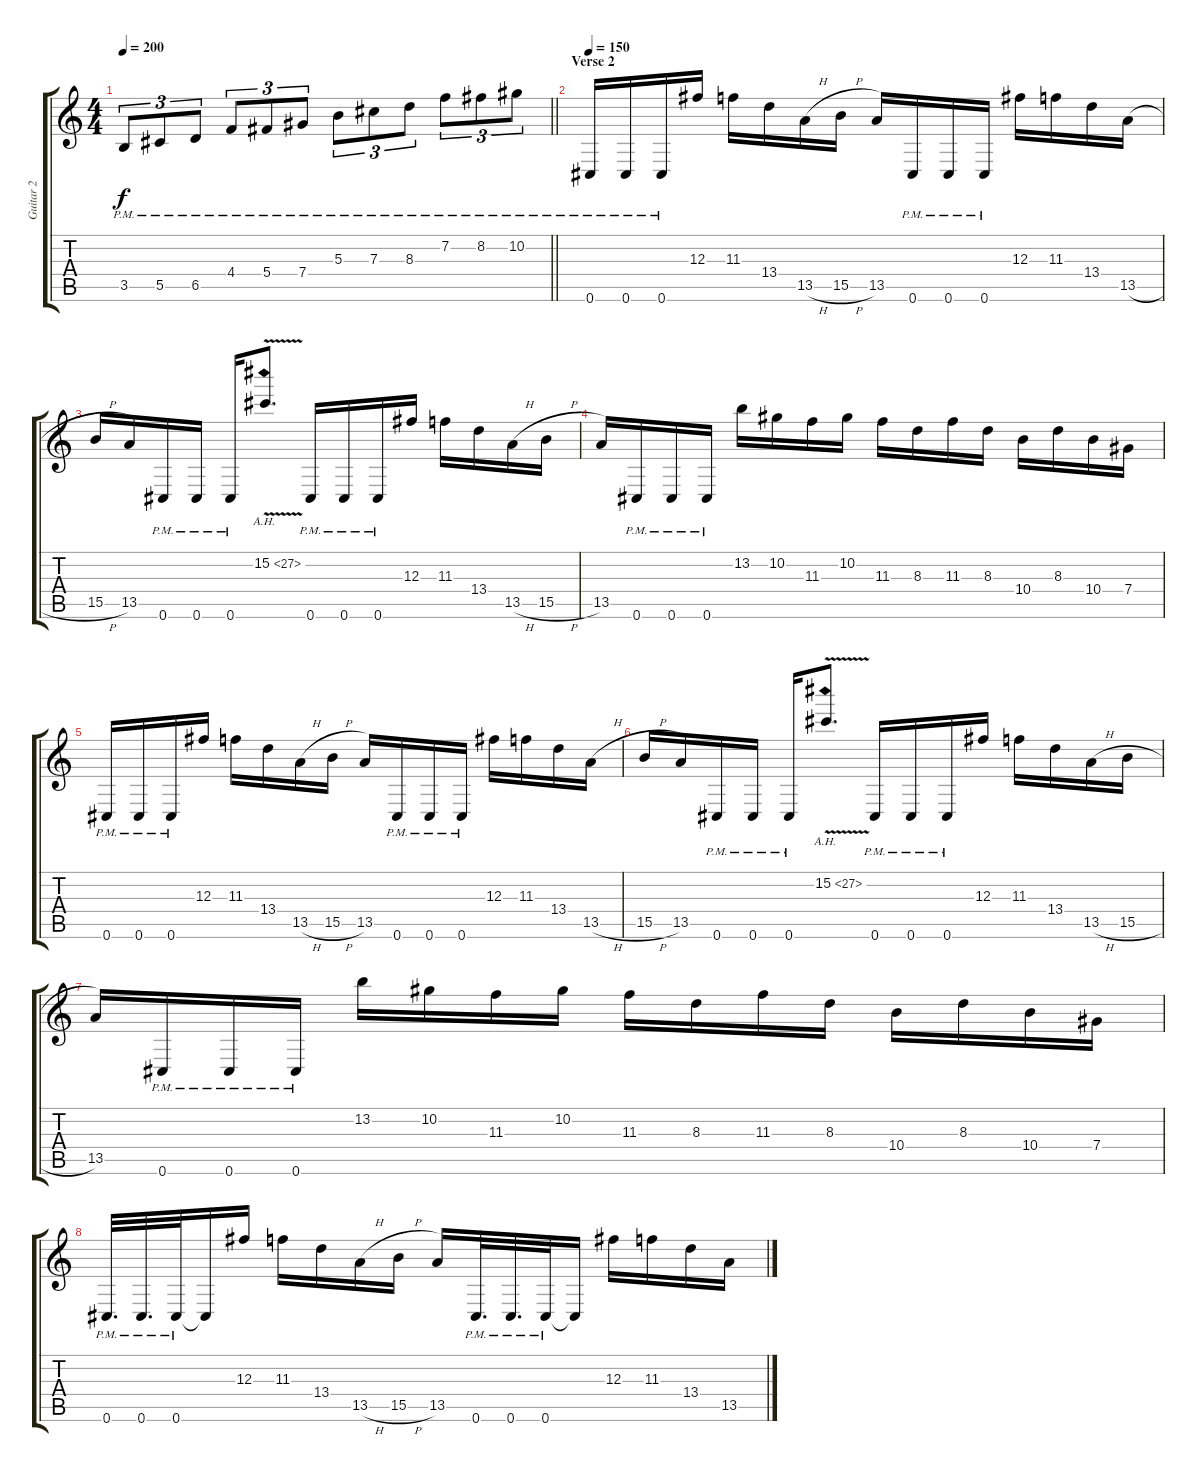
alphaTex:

\track ("Guitar 2" "Guitar 2") {instrument distortionguitar}
\staff {score tabs}
\tuning (Eb4 Bb3 Gb3 Db3 Ab2 Db2) {hide}
\ts (4 4)
\tempo 200
\clef g2
\barLineRight lightlight
\ks c
3.5{pm}.8{tu (3 2) dy f} 5.5{pm}.8{tu (3 2)} 6.5{pm}.8{tu (3 2)} 4.4{pm}.8{tu (3 2)} 5.4{pm}.8{tu (3 2)} 7.4{pm}.8{tu (3 2)} 5.3{pm}.8{tu (3 2)} 7.3{pm}.8{tu (3 2)} 8.3{pm}.8{tu (3 2)} 7.2{pm}.8{tu (3 2)} 8.2{pm}.8{tu (3 2)} 10.2{pm}.8{tu (3 2)} |
\section ("" "Verse 2")
\tempo 150
0.6{pm}.16 0.6{pm}.16 0.6{pm}.16 12.3.16 11.3.16 13.4.16 13.5{h}.16 15.5{h}.16 13.5.16 0.6{pm}.16 0.6{pm}.16 0.6{pm}.16 12.3.16 11.3.16 13.4.16 13.5{h}.16 |
15.5{h}.16 13.5.16 0.6{pm}.16 0.6{pm}.16 0.6{pm}.16 15.2{ah 12 v}.8{d} 0.6{pm}.16 0.6{pm}.16 0.6{pm}.16 12.3.16 11.3.16 13.4.16 13.5{h}.16 15.5{h}.16 |
13.5.16 0.6{pm}.16 0.6{pm}.16 0.6{pm}.16 13.2.16 10.2.16 11.3.16 10.2.16 11.3.16 8.3.16 11.3.16 8.3.16 10.4.16 8.3.16 10.4.16 7.4.16 |
0.6{pm}.16 0.6{pm}.16 0.6{pm}.16 12.3.16 11.3.16 13.4.16 13.5{h}.16 15.5{h}.16 13.5.16 0.6{pm}.16 0.6{pm}.16 0.6{pm}.16 12.3.16 11.3.16 13.4.16 13.5{h}.16 |
15.5{h}.16 13.5.16 0.6{pm}.16 0.6{pm}.16 0.6{pm}.16 15.2{ah 12 v}.8{d} 0.6{pm}.16 0.6{pm}.16 0.6{pm}.16 12.3.16 11.3.16 13.4.16 13.5{h}.16 15.5{h}.16 |
13.5.16 0.6{pm}.16 0.6{pm}.16 0.6{pm}.16 13.2.16 10.2.16 11.3.16 10.2.16 11.3.16 8.3.16 11.3.16 8.3.16 10.4.16 8.3.16 10.4.16 7.4.16 |
0.6{pm}.32{d} 0.6{pm}.32{d} 0.6{pm}.32 0.6{t}.16 12.3.16 11.3.16 13.4.16 13.5{h}.16 15.5{h}.16 13.5.16 0.6{pm}.32{d} 0.6{pm}.32{d} 0.6{pm}.32 0.6{t}.16 12.3.16 11.3.16 13.4.16 13.5{h}.16
